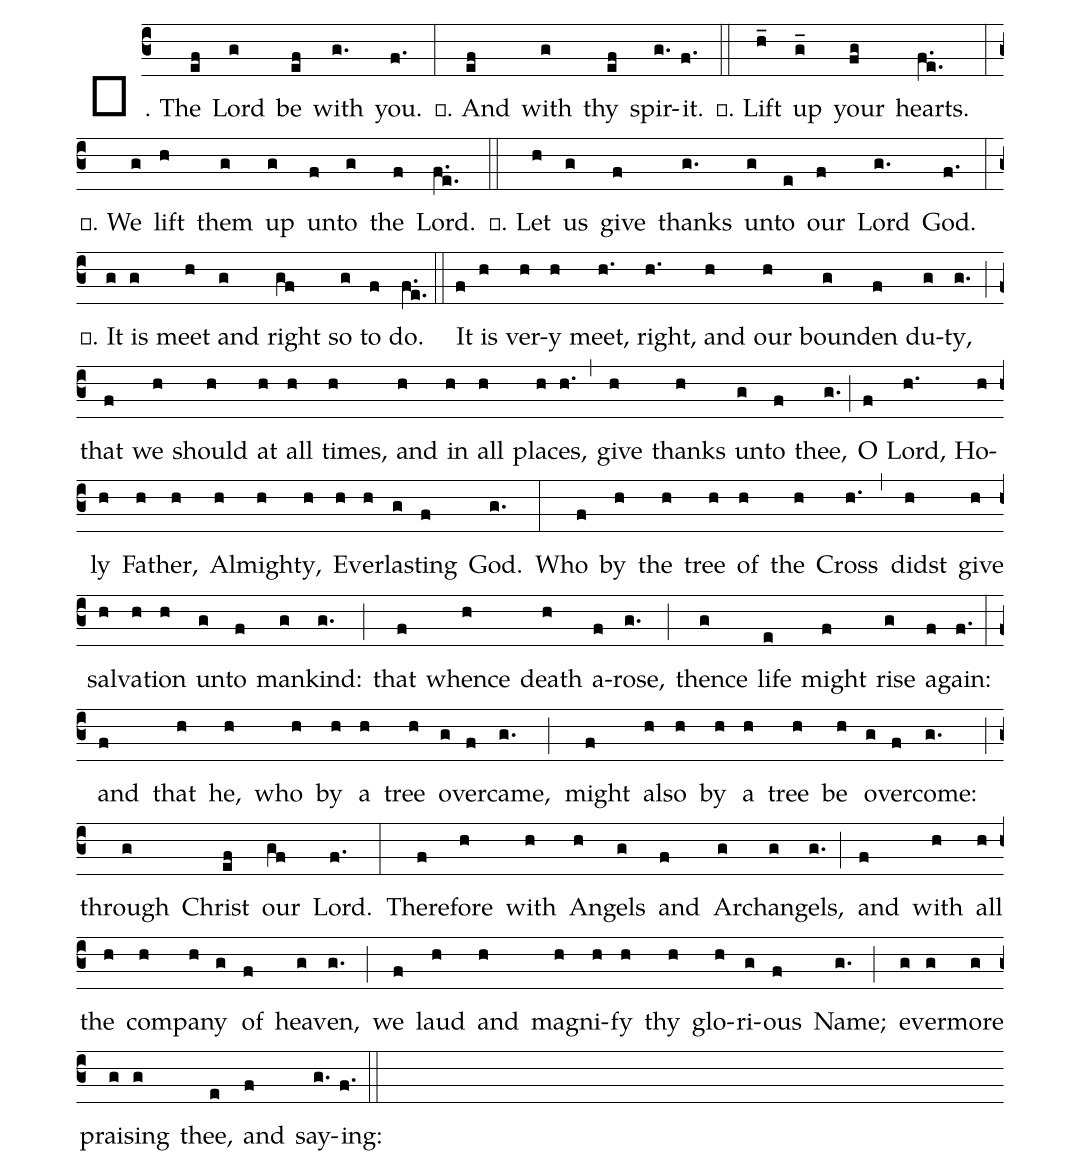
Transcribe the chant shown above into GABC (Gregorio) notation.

%%
(c3)℣. The(ef) Lord(g) be(ef) with(g.) you.(f.) (:) ℟. And(ef) with(g) thy(ef) spir(g.)it.(f.) (::) ℣. Lift(h_) up(g_) your(fg) hearts.(f.e.) (:) ℟. We(g) lift(h) them(g) up(g) un(f)to(g) the(f) Lord.(f.e.) (::) ℣. Let(h) us(g) give(f) thanks(g.) un(g)to(e) our(f) Lord(g.) God.(f.) (:) ℟. It(g) is(g) meet(h) and(g) right(gf) so(g) to(f) do.(f.e.) (::) It(f) is(h) ver(h)y(h) meet,(h.) right,(h.) and(h) our(h) bound(g)en(f) du(g)ty,(g.) (;) that(f) we(h) should(h) at(h) all(h) times,(h) and(h) in(h) all(h) plac(h)es,(h.) (,) give(h) thanks(h) un(g)to(f) thee,(g.) (;) O(f) Lord,(h.) Ho(h)ly(h) Fa(h)ther,(h) Al(h)might(h)y,(h) Ev(h)er(h)last(g)ing(f) God.(g.) (:)
Who(f) by(h) the(h) tree(h) of(h) the(h) Cross(h.) (,) didst(h) give(h) sal(h)va(h)tion(h) un(g)to(f) man(g)kind:(g.) (;) that(f) whence(h) death(h) a(f)rose,(g.) (;) thence(g) life(e) might(f) rise(g) a(f)gain:(f.) (:) and(f) that(h) he,(h) who(h) by(h) a(h) tree(h) o(g)ver(f)came,(g.) (;) might(f) al(h)so(h) by(h) a(h) tree(h) be(h) o(g)ver(f)come:(g.) (;) through(g) Christ(ef) our(gf) Lord.(f.) (:)
There(f)fore(h) with(h) An(h)gels(g) and(f) Arch(g)an(g)gels,(g.) (;) and(f) with(h) all(h) the(h) com(h)pa(h)ny(g) of(f) heav(g)en,(g.) (;) we(f) laud(h) and(h) mag(h)ni(h)fy(h) thy(h) glo(h)ri(g)ous(f) Name;(g.) (;) ev(g)er(g)more(g) prais(g)ing(g) thee,(e) and(f) say(g.)ing:(f.) (::)
